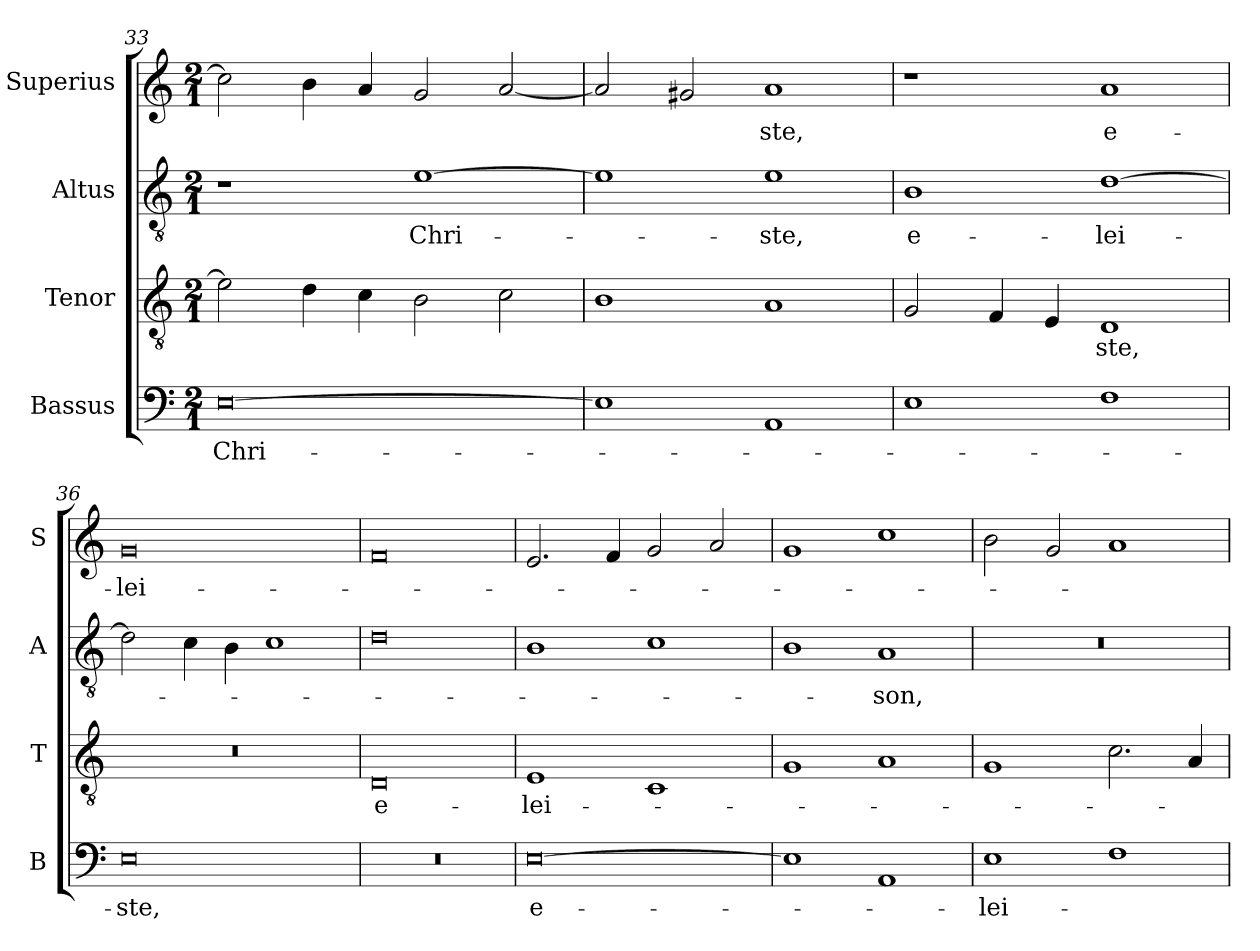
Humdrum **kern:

**kern	**text	**kern	**text	**kern	**text	**kern	**text
*part4	*part4	*part3	*part3	*part2	*part2	*part1	*part1
*staff4	*staff4	*staff3	*staff3	*staff2	*staff2	*staff1	*staff1
*I"Bassus	*	*I"Tenor	*	*I"Altus	*	*I"Superius	*
*I'B	*	*I'T	*	*I'A	*	*I'S	*
*clefF4	*	*clefGv2	*	*clefGv2	*	*clefG2	*
*k[]	*	*k[]	*	*k[]	*	*k[]	*
*M2/1	*	*M2/1	*	*M2/1	*	*M2/1	*
=33	=33	=33	=33	=33	=33	=33	=33
[0E	Chri-	2e\]	.	1r	.	2cc\]	.
.	.	4d\	.	.	.	4b\	.
.	.	4c\	.	.	.	4a/	.
.	.	2B\	.	[1e	Chri-	2g/	.
.	.	2c\	.	.	.	[2a/	.
=34	=34	=34	=34	=34	=34	=34	=34
1E]	.	1B	.	1e]	.	2a/]	.
.	.	.	.	.	.	2g#X/	.
1AA	.	1A	.	1e	-ste,	1a	-ste,
=35	=35	=35	=35	=35	=35	=35	=35
1E	.	2G/	.	1B	e-	1r	.
.	.	4F/	.	.	.	.	.
.	.	4E/	.	.	.	.	.
1F	.	1D	-ste,	[1d	-lei-	1a	e-
=36	=36	=36	=36	=36	=36	=36	=36
0E	-ste,	0r	.	2d\]	.	0g	-lei-
.	.	.	.	4c\	.	.	.
.	.	.	.	4B\	.	.	.
.	.	.	.	1c	.	.	.
=37	=37	=37	=37	=37	=37	=37	=37
0r	.	0D	e-	0d	.	0f	.
=38	=38	=38	=38	=38	=38	=38	=38
[0E	e-	1E	-lei-	1B	.	2.e/	.
.	.	.	.	.	.	4f/	.
.	.	1C	.	1c	.	2g/	.
.	.	.	.	.	.	2a/	.
=39	=39	=39	=39	=39	=39	=39	=39
1E]	.	1G	.	1B	.	1g	.
1AA	.	1A	.	1A	-son,	1cc	.
=40	=40	=40	=40	=40	=40	=40	=40
1E	-lei-	1G	.	0r	.	2b\	.
.	.	.	.	.	.	2g/	.
1F	.	2.c\	.	.	.	1a	.
.	.	4A/	.	.	.	.	.
=	=	=	=	=	=	=	=
*-	*-	*-	*-	*-	*-	*-	*-
